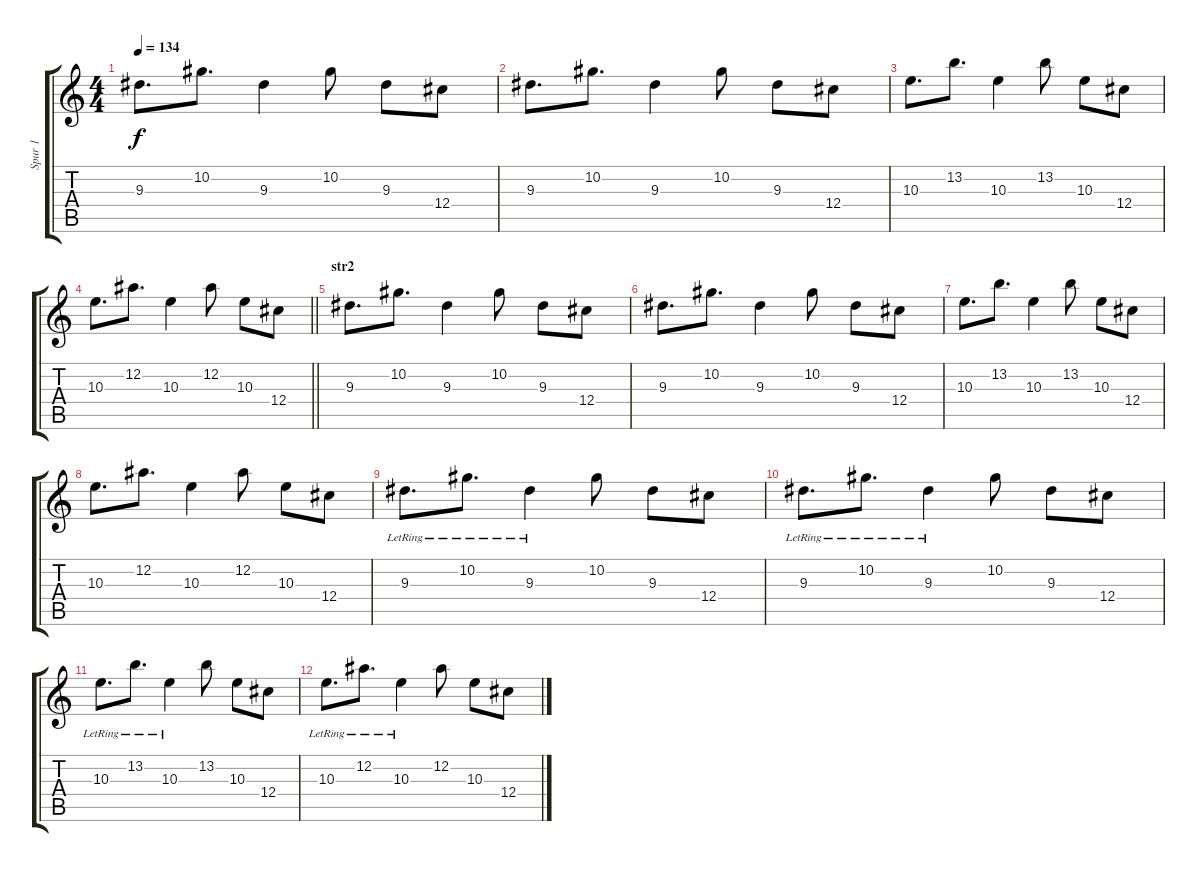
\track ("Spur 1" "Spur 1") {instrument overdrivenguitar}
\staff {score tabs}
\tuning (Eb4 Bb3 Gb3 Db3 Ab2 Eb2) {hide}
\ts (4 4)
\tempo 134
\clef g2
\ks c
9.3.8{d dy f volume 10} 10.2.8{d} 9.3.4 10.2.8 9.3.8 12.4.8 |
9.3.8{d} 10.2.8{d} 9.3.4 10.2.8 9.3.8 12.4.8 |
10.3.8{d} 13.2.8{d} 10.3.4 13.2.8 10.3.8 12.4.8 |
\barLineRight lightlight
10.3.8{d} 12.2.8{d} 10.3.4 12.2.8 10.3.8 12.4.8 |
\section ("" "str2")
9.3.8{d volume 8} 10.2.8{d} 9.3.4 10.2.8 9.3.8 12.4.8 |
9.3.8{d} 10.2.8{d} 9.3.4 10.2.8 9.3.8 12.4.8 |
10.3.8{d} 13.2.8{d} 10.3.4 13.2.8 10.3.8 12.4.8 |
10.3.8{d} 12.2.8{d} 10.3.4 12.2.8 10.3.8 12.4.8 |
9.3{lr}.8{d} 10.2{lr}.8{d} 9.3{lr}.4 10.2.8 9.3.8 12.4.8 |
9.3{lr}.8{d} 10.2{lr}.8{d} 9.3{lr}.4 10.2.8 9.3.8 12.4.8 |
10.3{lr}.8{d} 13.2{lr}.8{d} 10.3{lr}.4 13.2.8 10.3.8 12.4.8 |
10.3{lr}.8{d} 12.2{lr}.8{d} 10.3{lr}.4 12.2.8 10.3.8 12.4.8
